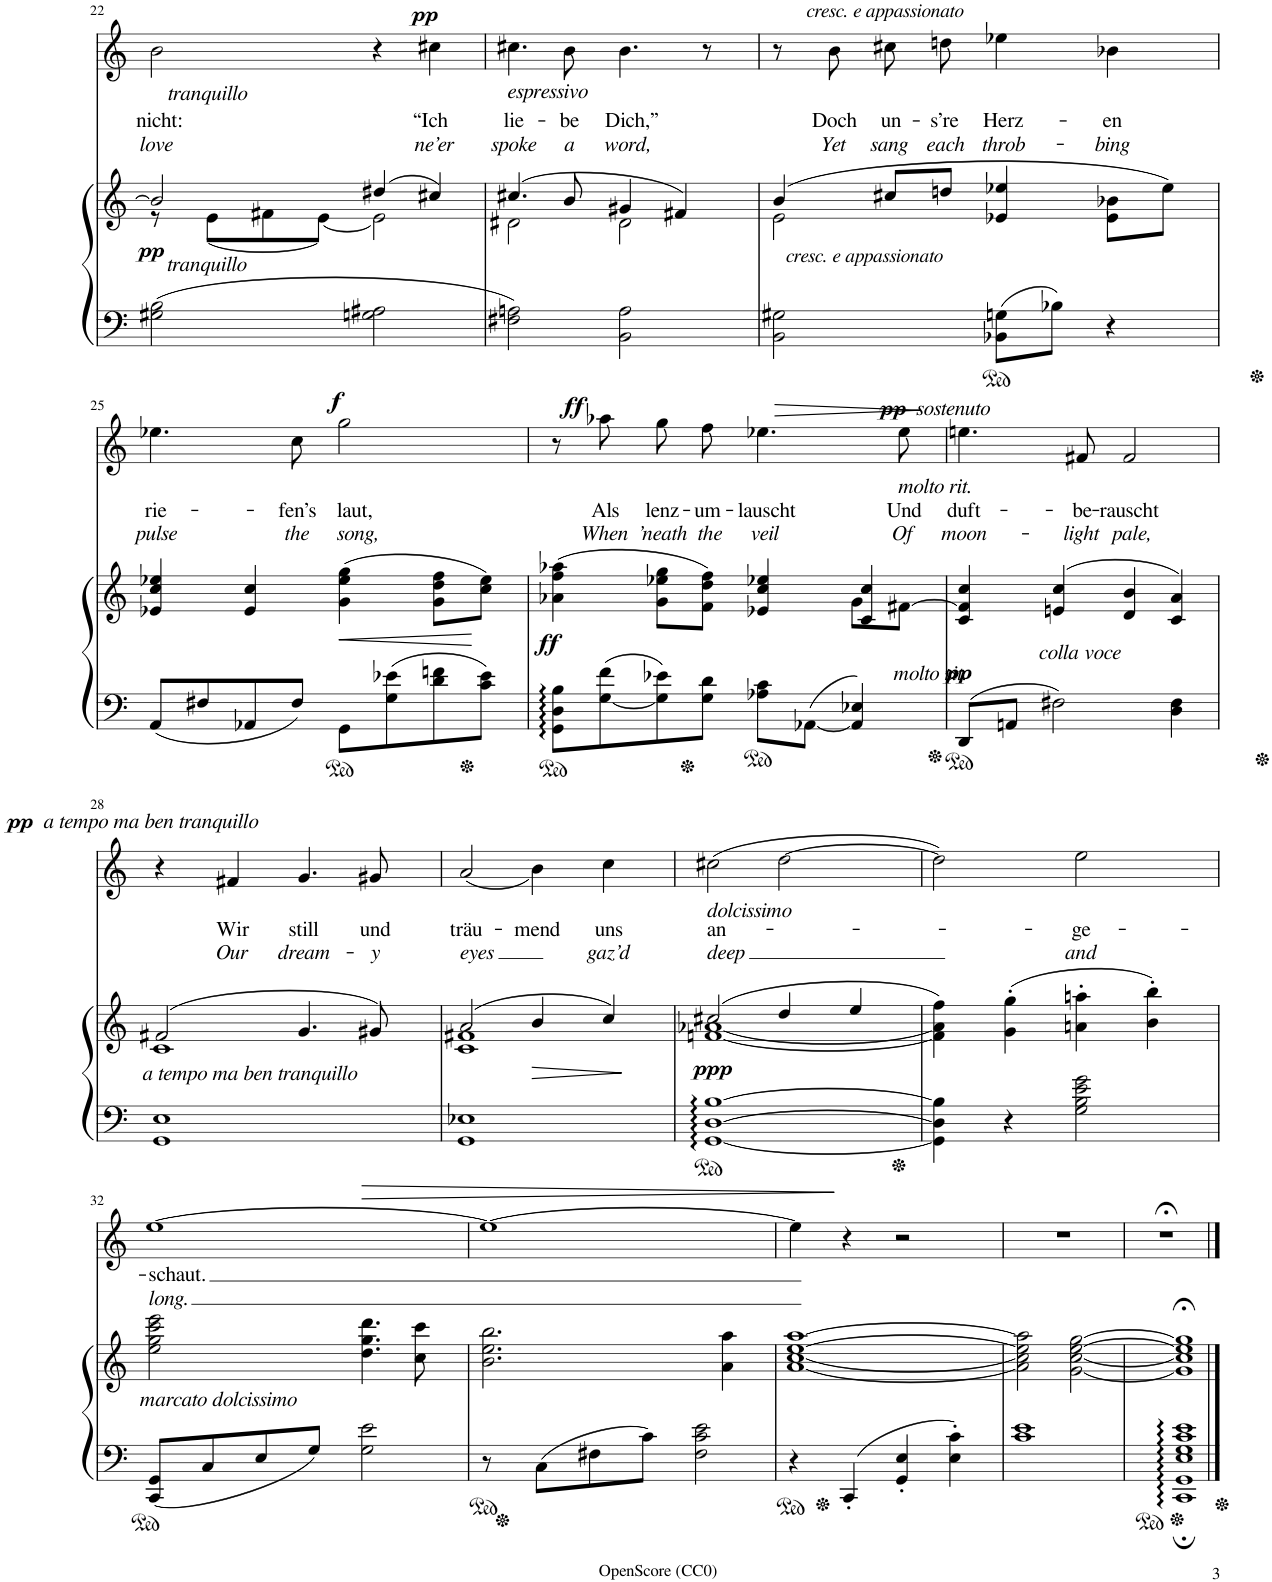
**kern	**kern	**dynam	**kern	**text	**text	**dynam
*part2	*part2	*part2	*part1	*part1	*part1	*part1
*staff3	*staff2	*staff2/3	*staff1	*staff1	*staff1	*staff1
*I"Piano	*	*	*I"Voice	*	*	*
*I'Pno	*	*	*	*	*	*
!!LO:PB:g=z
*clefF4	*clefG2	*	*clefG2	*	*	*
*k[]	*k[]	*	*k[]	*	*	*
*M4/4	*M4/4	*	*M4/4	*	*	*
*met(c)	*met(c)	*	*met(c)	*	*	*
=22	=22	=22	=22	=22	=22	=22
*	*^	*	*	*	*	*
!	!	!	!	!LO:TX:b:i:t=tranquillo	!	!	!
!	!LO:TX:b:i:t=tranquillo	!	!	!	!	!	!
!	!	!	!LO:DY:b	!	!LO:LY:b	!LO:LY:b	!
2G#X\ 2B\	2b/]	8r	pp	2b\	nicht:	love	.
.	.	(8e\L	.	.	.	.	.
.	.	8f#X\	.	.	.	.	.
.	.	[8e\J)	.	.	.	.	.
2Gn\ 2A#X\	(4dd#X/	2e\]	.	4r	.	.	.
!	!	!	!	!	!LO:LY:b	!LO:LY:b	!LO:DY:a
.	4cc#X/)	.	.	4cc#X\	“Ich	ne’er	pp
=23	=23	=23	=23	=23	=23	=23	=23
!	!	!	!	!LO:TX:b:i:t=espressivo	!	!	!
!	!	!	!	!	!LO:LY:b	!LO:LY:b	!
2F#X\ 2An\	(4.cc#X/	2d#X\	.	4.cc#X\	lie-	spoke	.
!	!	!	!	!	!LO:LY:b	!LO:LY:b	!
.	8b/	.	.	8b\	-be	a	.
!	!	!	!	!	!LO:LY:b	!LO:LY:b	!
2BB\ 2A\	4g#X/	2d#\	.	4.b\	Dich,”	word,	.
.	4f#X/)	.	.	.	.	.	.
.	.	.	.	8r	.	.	.
=24	=24	=24	=24	=24	=24	=24	=24
!	!LO:TX:b:i:t=cresc. e appassionato	!	!	!	!	!	!
2BB\ 2G#X\	(4b/	2e\	.	8r	.	.	.
!	!	!	!	!LO:TX:a:i:t=cresc. e appassionato	!	!	!
!	!	!	!	!	!LO:LY:b	!LO:LY:b	!
.	.	.	.	8b\	Doch	Yet	.
!	!	!	!	!	!LO:LY:b	!LO:LY:b	!
.	8cc#X/L	.	.	8cc#X\L	un-	sang	.
!	!	!	!	!	!LO:LY:b	!LO:LY:b	!
.	8ddn/J	.	.	8ddn\J	-s’re	each	.
!	!	!	!	!	!LO:LY:b	!LO:LY:b	!
8BB-X\ 8Gn\L	4e-X/ 4ee-X/	2ryy	.	4ee-X\	Herz-	throb-	.
8B-X\J	.	.	.	.	.	.	.
!	!	!	!	!	!LO:LY:b	!LO:LY:b	!
4r	8e-\ 8b-X\L	.	.	4b-X\	-en	-bing	.
.	8ee-\J)	.	.	.	.	.	.
*	*v	*v	*	*	*	*	*
!!LO:LB:g=z
=25	=25	=25	=25	=25	=25	=25
!	!	!	!	!LO:LY:b	!LO:LY:b	!
8AA/L	4e-X/ 4cc/ 4ee-X/	.	4.ee-X\	rie-	pulse	.
8F#X/	.	.	.	.	.	.
8AA-X/	4e-/ 4cc/	.	.	.	.	.
!	!	!	!	!LO:LY:b	!LO:LY:b	!
8F#/J	.	.	8cc\	-fen’s	the	.
!	!	!LO:HP:b	!	!LO:LY:b	!LO:LY:b	!LO:DY:a
8GG\L	(4g\ 4ee-\ 4gg\	<	2gg\	laut,	song,	f
8G\ 8e-X\	.	.	.	.	.	.
8d\ 8fn\	8g\ 8dd\ 8ff\L	.	.	.	.	.
8c\ 8e-\J	8cc\ 8ee-\J)	.	.	.	.	.
=26	=26	=26	=26	=26	=26	=26
*	*^	*	*	*	*	*
!	!	!	!LO:DY:b	!	!	!	!
8GG\:: 8D\:: 8B\::L	(4a-X\ 4ff\ 4aa-X\	2.ryy	ff	8r	.	.	.
!	!	!	!	!	!LO:LY:b	!LO:LY:b	!LO:DY:a
[8G\ 8f\	.	.	.	8aa-X\	Als	When	ff
!	!	!	!	!	!LO:LY:b	!LO:LY:b	!
8G\] 8e-X\	8g\ 8ee-X\ 8gg\L	.	.	8gg\L	lenz-	’neath	.
!	!	!	!	!	!LO:LY:b	!LO:LY:b	!
8G\ 8d\J	8f\ 8dd\ 8ff\J)	.	.	8ff\J	-um-	the	.
!	!	!	!	!	!LO:LY:b	!LO:LY:b	!LO:HP:b
8A-X\ 8c\L	4e-X/ 4cc/ 4ee-X/	.	.	4.ee-X\	-lauscht	veil	>
[<8AA-X\J	.	.	.	.	.	.	.
!	!LO:TX:b:i:t=molto rit.	!	!	!	!	!	!
!	!	!	!LO:HP:b	!	!	!	!
4AA-/] 4E-X/	4c/ 4cc/	8g\L	>	.	.	.	.
!	!	!	!	!LO:TX:b:i:t=molto rit.	!	!	!
!	!	!	!	!	!LO:LY:b	!LO:LY:b	!
.	.	[>8f#X\J	.	8ee-\	Und	Of	.
*	*v	*v	*	*	*	*	*
.	.	[	.	.	.	.
=27	=27	=27	=27	=27	=27	=27
!	!	!LO:DY:b	!	!LO:LY:b	!LO:LY:b	!LO:DY:a
!	!	!	!	!	!	!LO:DY:n=1:a
8DD/L	4c/ 4f#/] 4cc/	pp	4.een\	duft-	moon-	pp other-dynamics
8AAn/J	.	.	.	.	.	.
!	!LO:TX:b:i:t=colla voce	!	!	!	!	!
2F#X\	(>4en/ 4cc/	.	.	.	.	.
!	!	!	!	!LO:LY:b	!LO:LY:b	!
.	.	.	8f#X/	-be-	-light	.
!	!	!	!	!LO:LY:b	!LO:LY:b	!
.	4d/ 4b/	.	2f#/	-rauscht	pale,	.
4D\ 4F#\	4c/, 4a/,)	.	.	.	.	.
!!LO:LB:g=z
=28	=28	=28	=28	=28	=28	=28
*	*^	*	*	*	*	*
!	!LO:TX:b:i:t=a tempo ma ben tranquillo	!	!	!	!	!	!
!	!	!	!	!	!	!	!LO:DY:a
!	!	!	!	!	!	!	!LO:DY:n=1:a
1GG 1E	(2f#X/	1c	.	4r	.	.	pp other-dynamics
!	!	!	!	!	!LO:LY:b	!LO:LY:b	!
.	.	.	.	4f#X/	Wir	Our	.
!	!	!	!	!	!LO:LY:b	!LO:LY:b	!
.	4.g/	.	.	4.g/	still	dream-	.
!	!	!	!	!	!LO:LY:b	!LO:LY:b	!
.	8g#X/)	.	.	8g#X/	und	-y	.
=29	=29	=29	=29	=29	=29	=29	=29
!	!	!	!	!	!LO:LY:b	!LO:LY:b	!
1GG 1E-X	(2a/	1c 1f#X	.	(<2a/	träu-	eyes	.
!	!	!	!	!	!LO:LY:b	!	!
.	4b/	.	.	4b\)	-mend	.	.
!	!	!	!	!	!LO:LY:b	!LO:LY:b	!
.	4cc/)	.	.	4cc\	uns	gaz’d	.
*	*v	*v	*	*	*	*	*
.	.	]	.	.	.	.
=30	=30	=30	=30	=30	=30	=30
*	*^	*	*	*	*	*
!	!	!	!	!LO:TX:b:i:t=dolcissimo	!	!	!
!	!	!	!LO:DY:b	!	!LO:LY:b	!LO:LY:b	!
[1GG:: [1D:: [1B::	(2cc#X/	[1fn [1a-X	ppp	(2cc#X\	an-	deep	.
.	4dd/	.	.	[2dd\	.	.	.
.	4ee/	.	.	.	.	.	.
*	*v	*v	*	*	*	*	*
=31	=31	=31	=31	=31	=31	=31
4GG\] 4D\] 4B\]	4f\] 4a-\] 4ff\)	.	2dd\])	.	.	.
4r	(4g\' 4gg\'	.	.	.	.	.
!	!	!	!	!LO:LY:b	!LO:LY:b	!
2G\ 2B\ 2e\ 2g\	4an\' 4aan\'	.	2ee\	-ge-	and	.
.	4b\' 4bb\')	.	.	.	.	.
!!LO:LB:g=z
=32	=32	=32	=32	=32	=32	=32
!	!LO:TX:b:i:t=marcato dolcissimo	!	!	!	!	!
!	!	!	!	!LO:LY:b	!LO:LY:b	!
*	*	*	*^	*	*	*
8CC/ 8GG/L	2ee\ 2gg\ 2ccc\ 2eee\	.	[1ee	2ryy	-schaut.	long.	.
8C/	.	.	.	.	.	.	.
8E/	.	.	.	.	.	.	.
8G/J	.	.	.	.	.	.	.
2G\ 2e\	4.dd\ 4.gg\ 4.ddd\	.	.	2ryy	.	.	.
.	8cc\ 8ccc\	.	.	.	.	.	.
*	*	*	*v	*v	*	*	*
=33	=33	=33	=33	=33	=33	=33
8r	2.b\ 2.ee\ 2.bb\	.	1ee_	.	.	.
8C\L	.	.	.	.	.	.
8F#X\	.	.	.	.	.	.
8c\J	.	.	.	.	.	.
2F#\ 2c\ 2e\	.	.	.	.	.	.
.	4a\ 4aa\	.	.	.	.	.
=34	=34	=34	=34	=34	=34	=34
4r	[1a [1cc [1ee [1aa	.	4ee\]	.	.	.
4CC'/	.	.	4r	.	.	]
4GG/' 4E/'	.	.	2r	.	.	.
4E\' 4c\'	.	.	.	.	.	.
=35	=35	=35	=35	=35	=35	=35
1c 1e	2a\] 2cc\] 2ee\] 2aa\]	.	1r	.	.	.
.	[2g\ [2cc\ [2ee\ [2gg\	.	.	.	.	.
=36	=36	=36	=36	=36	=36	=36
1CC::; 1GG::; 1E::; 1G::; 1c::; 1e::;	1g];< 1cc];< 1ee];< 1gg];<	.	1r;<	.	.	.
==	==	==	==	==	==	==
*-	*-	*-	*-	*-	*-	*-
